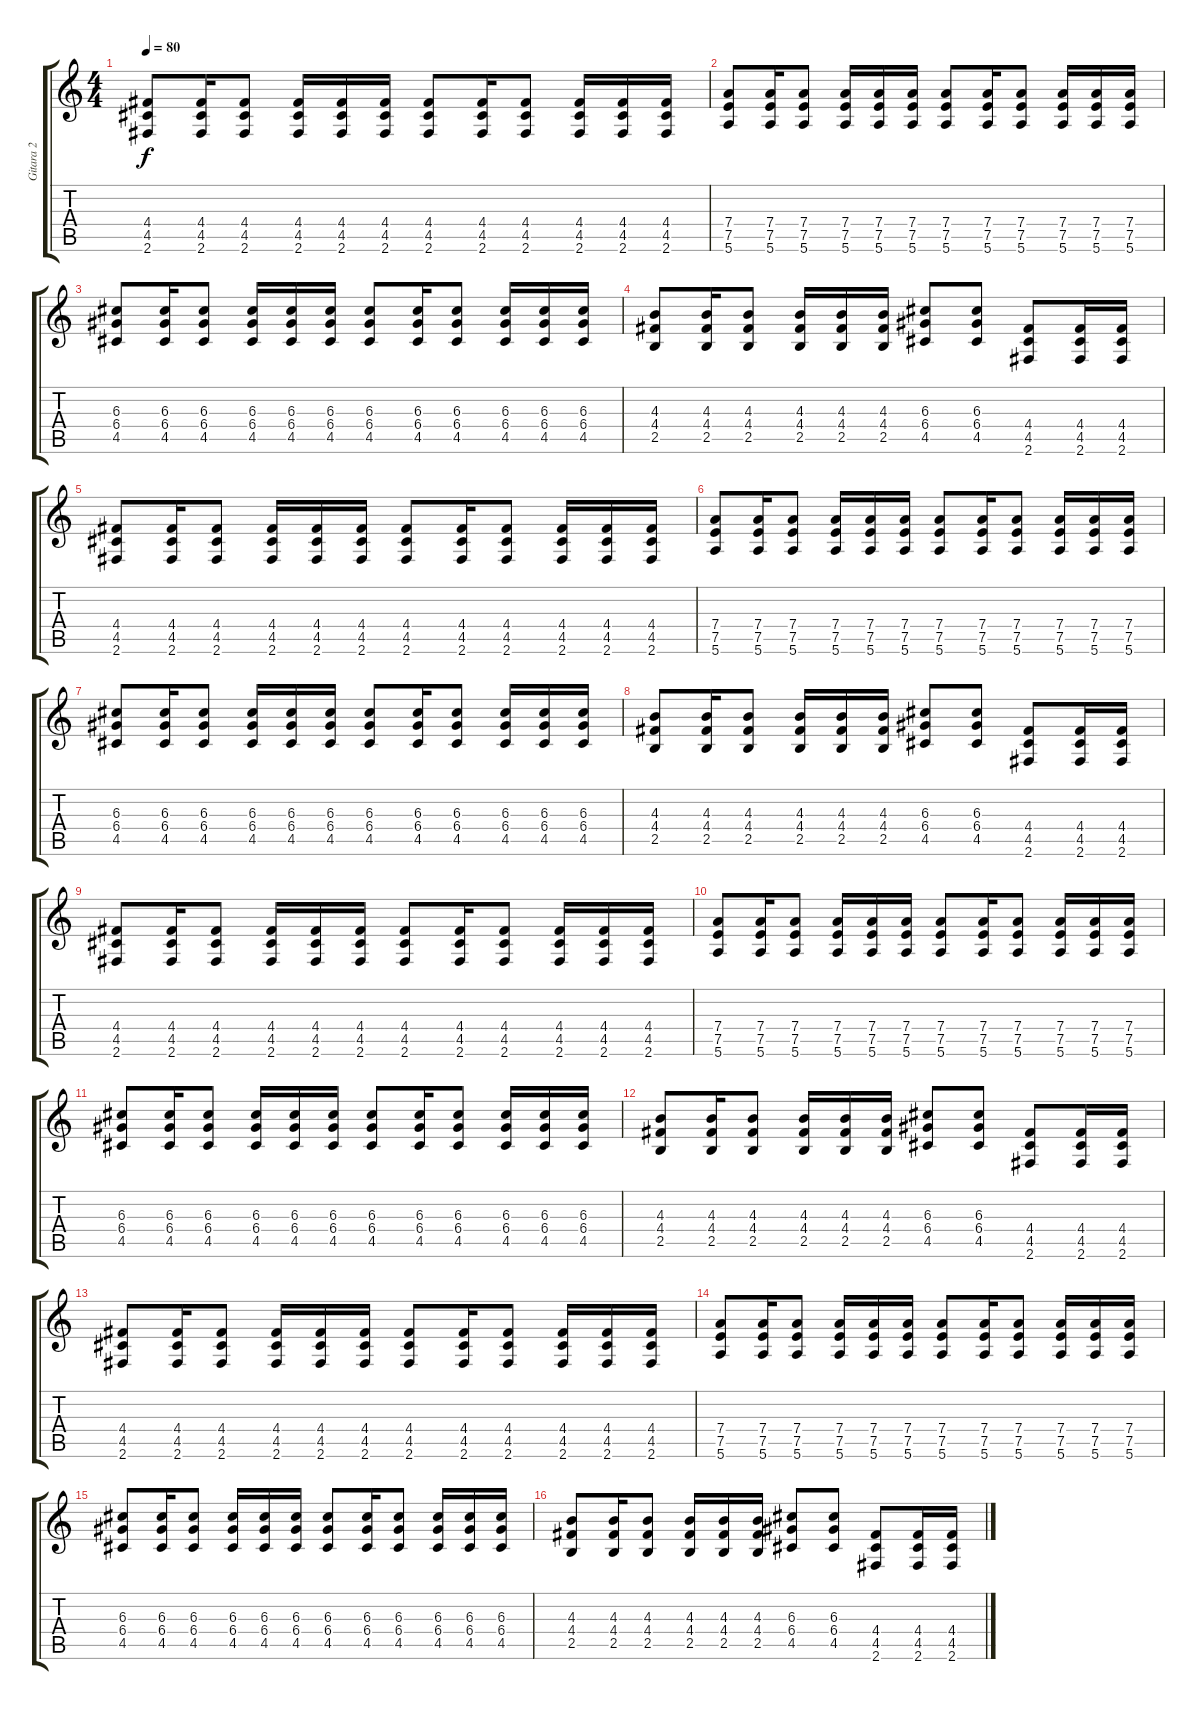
\track ("Gitara 2" "Gitara 2") {instrument electricguitarclean}
\staff {score tabs}
\tuning (E4 B3 G3 D3 A2 E2) {hide}
\ts (4 4)
\tempo 80
\clef g2
\ks c
(4.4 4.5 2.6).8{dy f} (4.4 4.5 2.6).16 (4.4 4.5 2.6).8 (4.4 4.5 2.6).16 (4.4 4.5 2.6).16 (4.4 4.5 2.6).16 (4.4 4.5 2.6).8 (4.4 4.5 2.6).16 (4.4 4.5 2.6).8 (4.4 4.5 2.6).16 (4.4 4.5 2.6).16 (4.4 4.5 2.6).16 |
(7.4 7.5 5.6).8 (7.4 7.5 5.6).16 (7.4 7.5 5.6).8 (7.4 7.5 5.6).16 (7.4 7.5 5.6).16 (7.4 7.5 5.6).16 (7.4 7.5 5.6).8 (7.4 7.5 5.6).16 (7.4 7.5 5.6).8 (7.4 7.5 5.6).16 (7.4 7.5 5.6).16 (7.4 7.5 5.6).16 |
(6.3 6.4 4.5).8 (6.3 6.4 4.5).16 (6.3 6.4 4.5).8 (6.3 6.4 4.5).16 (6.3 6.4 4.5).16 (6.3 6.4 4.5).16 (6.3 6.4 4.5).8 (6.3 6.4 4.5).16 (6.3 6.4 4.5).8 (6.3 6.4 4.5).16 (6.3 6.4 4.5).16 (6.3 6.4 4.5).16 |
(4.3 4.4 2.5).8 (4.3 4.4 2.5).16 (4.3 4.4 2.5).8 (4.3 4.4 2.5).16 (4.3 4.4 2.5).16 (4.3 4.4 2.5).16 (6.3 6.4 4.5).8 (6.3 6.4 4.5).8 (4.4 4.5 2.6).8 (4.4 4.5 2.6).16 (4.4 4.5 2.6).16 |
(4.4 4.5 2.6).8 (4.4 4.5 2.6).16 (4.4 4.5 2.6).8 (4.4 4.5 2.6).16 (4.4 4.5 2.6).16 (4.4 4.5 2.6).16 (4.4 4.5 2.6).8 (4.4 4.5 2.6).16 (4.4 4.5 2.6).8 (4.4 4.5 2.6).16 (4.4 4.5 2.6).16 (4.4 4.5 2.6).16 |
(7.4 7.5 5.6).8 (7.4 7.5 5.6).16 (7.4 7.5 5.6).8 (7.4 7.5 5.6).16 (7.4 7.5 5.6).16 (7.4 7.5 5.6).16 (7.4 7.5 5.6).8 (7.4 7.5 5.6).16 (7.4 7.5 5.6).8 (7.4 7.5 5.6).16 (7.4 7.5 5.6).16 (7.4 7.5 5.6).16 |
(6.3 6.4 4.5).8 (6.3 6.4 4.5).16 (6.3 6.4 4.5).8 (6.3 6.4 4.5).16 (6.3 6.4 4.5).16 (6.3 6.4 4.5).16 (6.3 6.4 4.5).8 (6.3 6.4 4.5).16 (6.3 6.4 4.5).8 (6.3 6.4 4.5).16 (6.3 6.4 4.5).16 (6.3 6.4 4.5).16 |
(4.3 4.4 2.5).8 (4.3 4.4 2.5).16 (4.3 4.4 2.5).8 (4.3 4.4 2.5).16 (4.3 4.4 2.5).16 (4.3 4.4 2.5).16 (6.3 6.4 4.5).8 (6.3 6.4 4.5).8 (4.4 4.5 2.6).8 (4.4 4.5 2.6).16 (4.4 4.5 2.6).16 |
(4.4 4.5 2.6).8 (4.4 4.5 2.6).16 (4.4 4.5 2.6).8 (4.4 4.5 2.6).16 (4.4 4.5 2.6).16 (4.4 4.5 2.6).16 (4.4 4.5 2.6).8 (4.4 4.5 2.6).16 (4.4 4.5 2.6).8 (4.4 4.5 2.6).16 (4.4 4.5 2.6).16 (4.4 4.5 2.6).16 |
(7.4 7.5 5.6).8 (7.4 7.5 5.6).16 (7.4 7.5 5.6).8 (7.4 7.5 5.6).16 (7.4 7.5 5.6).16 (7.4 7.5 5.6).16 (7.4 7.5 5.6).8 (7.4 7.5 5.6).16 (7.4 7.5 5.6).8 (7.4 7.5 5.6).16 (7.4 7.5 5.6).16 (7.4 7.5 5.6).16 |
(6.3 6.4 4.5).8 (6.3 6.4 4.5).16 (6.3 6.4 4.5).8 (6.3 6.4 4.5).16 (6.3 6.4 4.5).16 (6.3 6.4 4.5).16 (6.3 6.4 4.5).8 (6.3 6.4 4.5).16 (6.3 6.4 4.5).8 (6.3 6.4 4.5).16 (6.3 6.4 4.5).16 (6.3 6.4 4.5).16 |
(4.3 4.4 2.5).8 (4.3 4.4 2.5).16 (4.3 4.4 2.5).8 (4.3 4.4 2.5).16 (4.3 4.4 2.5).16 (4.3 4.4 2.5).16 (6.3 6.4 4.5).8 (6.3 6.4 4.5).8 (4.4 4.5 2.6).8 (4.4 4.5 2.6).16 (4.4 4.5 2.6).16 |
(4.4 4.5 2.6).8 (4.4 4.5 2.6).16 (4.4 4.5 2.6).8 (4.4 4.5 2.6).16 (4.4 4.5 2.6).16 (4.4 4.5 2.6).16 (4.4 4.5 2.6).8 (4.4 4.5 2.6).16 (4.4 4.5 2.6).8 (4.4 4.5 2.6).16 (4.4 4.5 2.6).16 (4.4 4.5 2.6).16 |
(7.4 7.5 5.6).8 (7.4 7.5 5.6).16 (7.4 7.5 5.6).8 (7.4 7.5 5.6).16 (7.4 7.5 5.6).16 (7.4 7.5 5.6).16 (7.4 7.5 5.6).8 (7.4 7.5 5.6).16 (7.4 7.5 5.6).8 (7.4 7.5 5.6).16 (7.4 7.5 5.6).16 (7.4 7.5 5.6).16 |
(6.3 6.4 4.5).8 (6.3 6.4 4.5).16 (6.3 6.4 4.5).8 (6.3 6.4 4.5).16 (6.3 6.4 4.5).16 (6.3 6.4 4.5).16 (6.3 6.4 4.5).8 (6.3 6.4 4.5).16 (6.3 6.4 4.5).8 (6.3 6.4 4.5).16 (6.3 6.4 4.5).16 (6.3 6.4 4.5).16 |
(4.3 4.4 2.5).8 (4.3 4.4 2.5).16 (4.3 4.4 2.5).8 (4.3 4.4 2.5).16 (4.3 4.4 2.5).16 (4.3 4.4 2.5).16 (6.3 6.4 4.5).8 (6.3 6.4 4.5).8 (4.4 4.5 2.6).8 (4.4 4.5 2.6).16 (4.4 4.5 2.6).16
